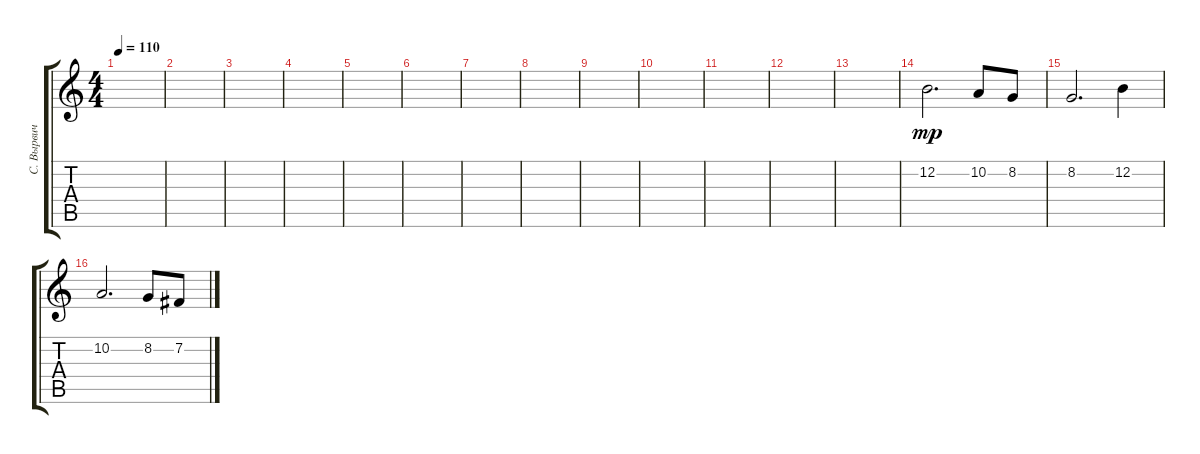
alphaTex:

\track ("С. Вырвич (Бек-вокал)" "С. Вырвич ") {instrument drawbarorgan}
\staff {score tabs}
\tuning (E4 B3 G3 D3 A2 E2) {hide}
\ts (4 4)
\tempo 110
\clef g2
\ks c
|
|
|
|
|
|
|
|
|
|
|
|
|
12.2.2{d dy mp} 10.2.8 8.2.8 |
8.2.2{d} 12.2.4 |
10.2.2{d} 8.2.8 7.2.8
